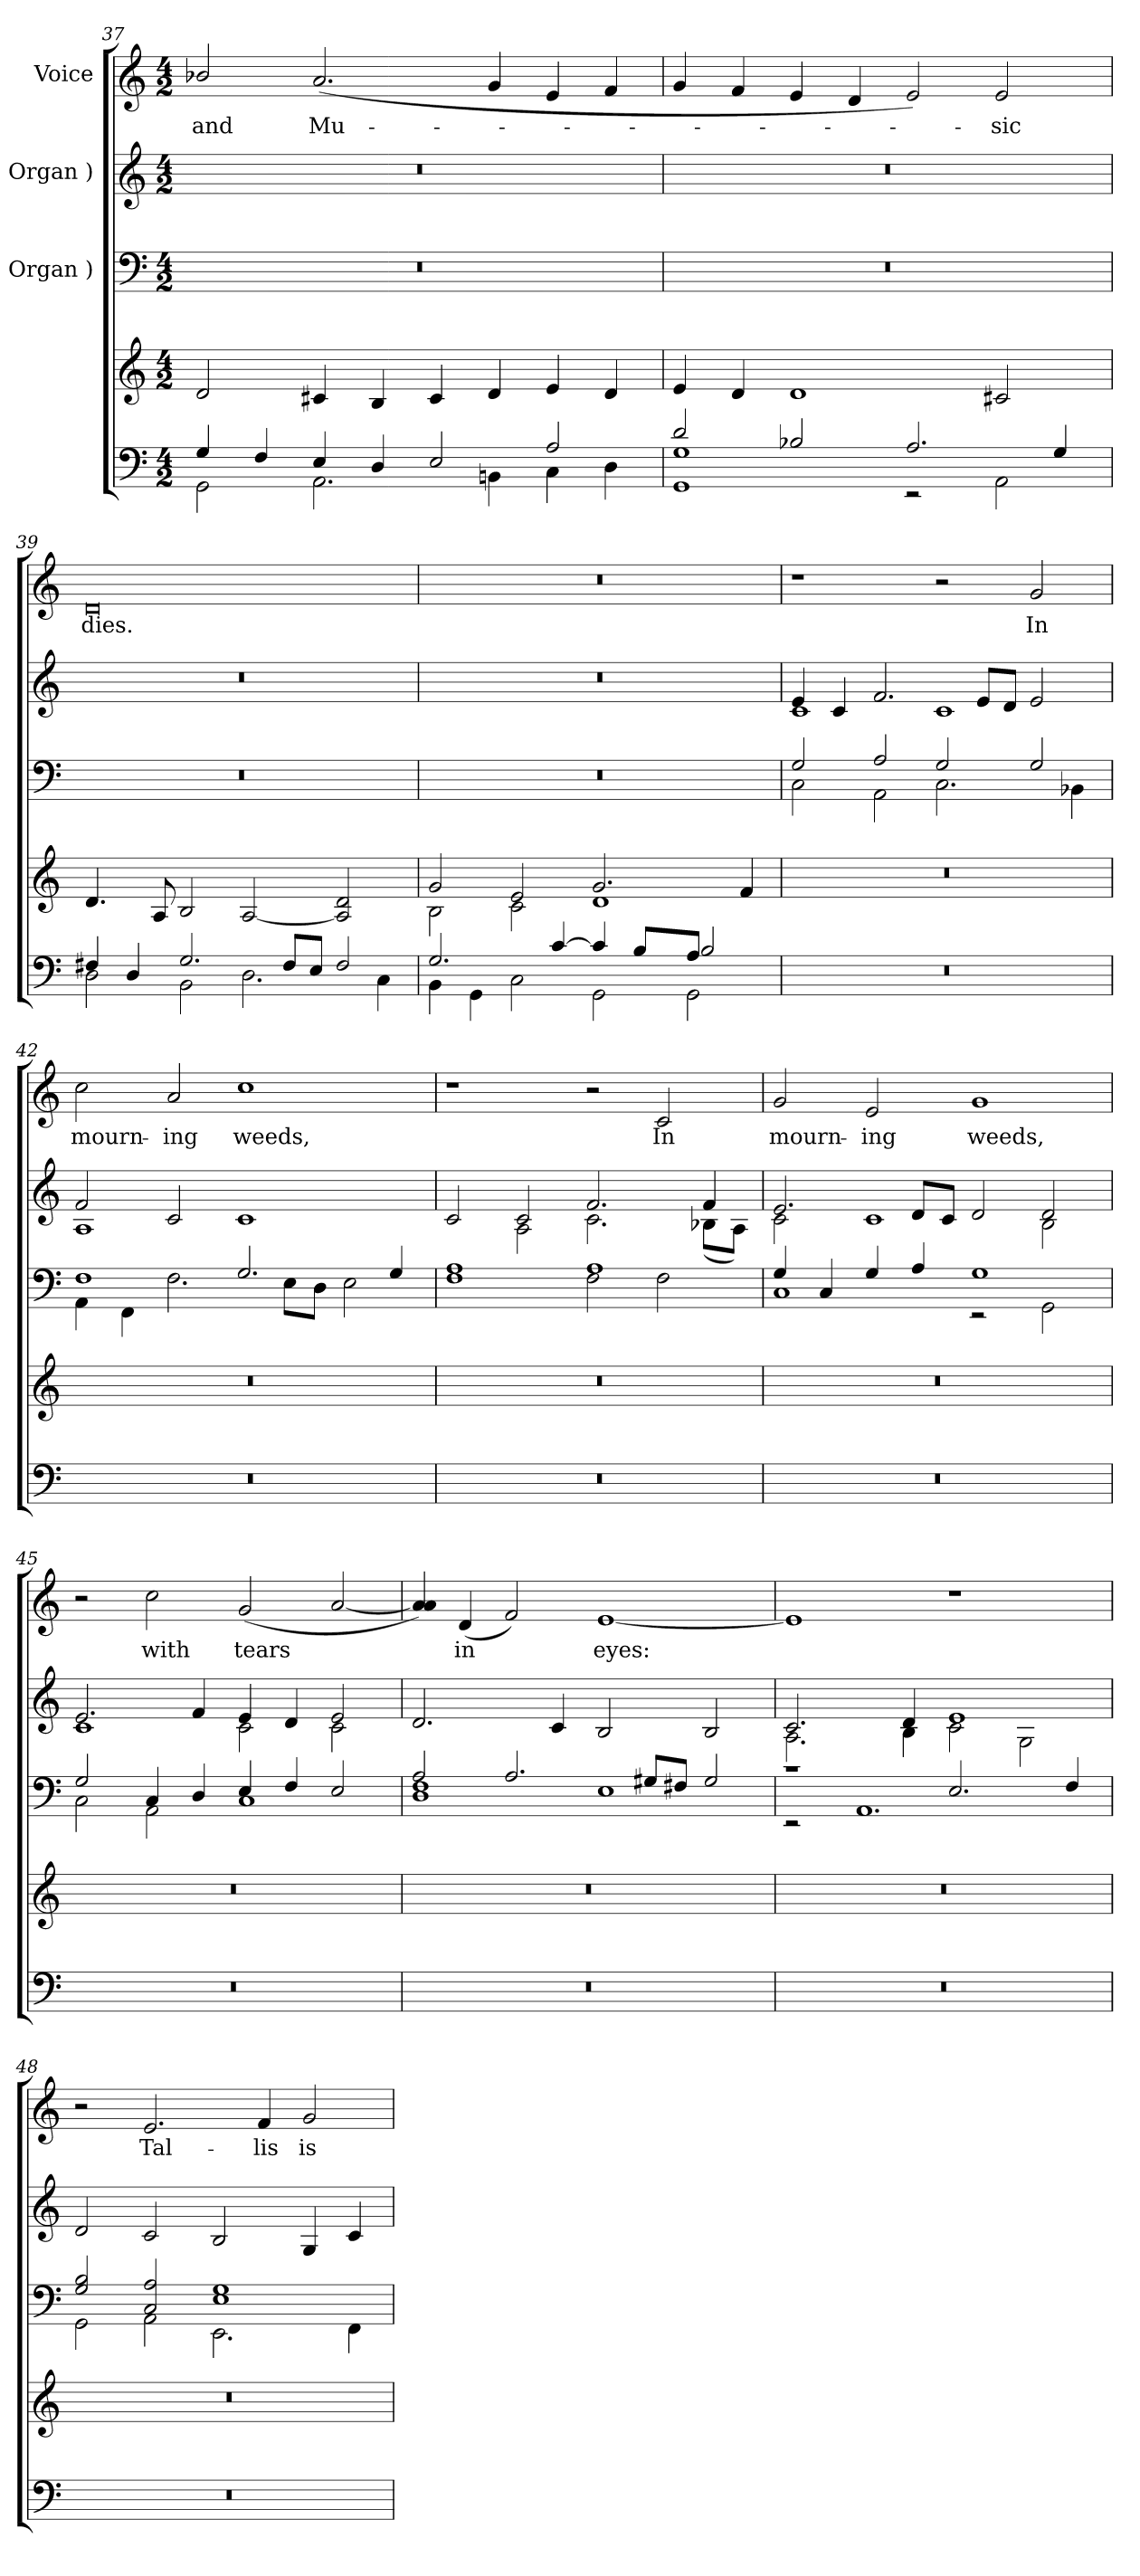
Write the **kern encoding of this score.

**kern	**kern	**kern	**kern	**kern	**text
*part4	*part4	*part3	*part2	*part1	*part1
*staff5	*staff4	*staff3	*staff2	*staff1	*staff1
*	*	*I"Organ )	*I"Organ )	*I"Voice	*
!!LO:LB:g=z
*clefF4	*clefG2	*clefF4	*clefG2	*clefG2	*
*k[]	*k[]	*k[]	*k[]	*k[]	*
*C:	*C:	*C:	*C:	*C:	*
*M4/2	*M4/2	*M4/2	*M4/2	*M4/2	*
=37	=37	=37	=37	=37	=37
*^	*	*	*	*	*
!	!	!	!	!	!	!LO:LY:b
4G/	2GG\	2d/	0r	0r	2b-X/	and
4F/	.	.	.	.	.	.
!	!	!	!	!	!	!LO:LY:b
4E/	2.AA\	4c#X/	.	.	(>2.a/	Mu-
4D/	.	4B/	.	.	.	.
2E/	.	4c#/	.	.	.	.
.	4BBn\	4d/	.	.	4g/	.
2A/	4C\	4e/	.	.	4e/	.
.	4D\	4d/	.	.	4f/	.
=38	=38	=38	=38	=38	=38	=38
2d/	1GG 1G	4e/	0r	0r	4g/	.
.	.	4d/	.	.	4f/	.
2B-X/	.	1d	.	.	4e/	.
.	.	.	.	.	4d/	.
2.A/	2rEE	.	.	.	2e/)	.
!	!	!	!	!	!	!LO:LY:b
.	2AA\	2c#X/	.	.	2e/	-sic
4G/	.	.	.	.	.	.
=39	=39	=39	=39	=39	=39	=39
!	!	!	!	!	!	!LO:LY:b
4F#X/	2D\	4.d/	0r	0r	0d	dies.
4D/	.	.	.	.	.	.
.	.	8A/	.	.	.	.
2.G/	2BB\	2B/	.	.	.	.
.	2.D\	[<2A/	.	.	.	.
8F#/L	.	.	.	.	.	.
8E/J	.	.	.	.	.	.
2F#/	.	2A/] 2d/	.	.	.	.
.	4C\	.	.	.	.	.
=40	=40	=40	=40	=40	=40	=40
*	*^	*^	*	*	*	*
2.G/	4BB\	1.ryy	2g/	2B\	0r	0r	0r	.
.	4GG\	.	.	.	.	.	.	.
.	2C\	.	2e/	2c\	.	.	.	.
[>4c/	.	.	.	.	.	.	.	.
4c/]	2GG\	.	2.g/	1d	.	.	.	.
8B/L	.	.	.	.	.	.	.	.
8ryy	.	.	.	.	.	.	.	.
8A/J	2GG\	2B/	.	.	.	.	.	.
4.ryy	.	.	.	.	.	.	.	.
.	.	.	4f/	.	.	.	.	.
*v	*v	*v	*	*	*	*	*	*
*	*v	*v	*	*	*	*
!!LO:LB:g=z
=41	=41	=41	=41	=41	=41
*	*	*^	*^	*	*
0r	0r	2G/	2C\	4e/	1c	1r	.
.	.	.	.	4c/	.	.	.
.	.	2A/	2AA\	2.f/	.	.	.
.	.	2G/	2.C\	.	1c	2r	.
.	.	.	.	8e/L	.	.	.
.	.	.	.	8d/J	.	.	.
!	!	!	!	!	!	!	!LO:LY:b
.	.	2G/	.	2e/	.	2g/	In
.	.	.	4BB-X\	.	.	.	.
=42	=42	=42	=42	=42	=42	=42	=42
!	!	!	!	!	!	!	!LO:LY:b
0r	0r	1F	4AA\	2f/	1A	2cc\	mourn-
.	.	.	4FF\	.	.	.	.
!	!	!	!	!	!	!	!LO:LY:b
.	.	.	2.F\	2c/	.	2a/	-ing
!	!	!	!	!	!	!	!LO:LY:b
.	.	2.G/	.	1c	1ryy	1cc	weeds,
.	.	.	8E\L	.	.	.	.
.	.	.	8D\J	.	.	.	.
.	.	.	2E\	.	.	.	.
.	.	4G/	.	.	.	.	.
=43	=43	=43	=43	=43	=43	=43	=43
0r	0r	1A	1F	2c/	2ryy	1r	.
.	.	.	.	2c/	2A\	.	.
.	.	1A	2F\	2.f/	2.c\	2r	.
!	!	!	!	!	!	!	!LO:LY:b
.	.	.	2F\	.	.	2c/	In
.	.	.	.	4f/	(>8B-X\L	.	.
.	.	.	.	.	8A\J)	.	.
=44	=44	=44	=44	=44	=44	=44	=44
!	!	!	!	!	!	!	!LO:LY:b
0r	0r	4G/	1C	2.e/	2c\	2g/	mourn-
.	.	4C/	.	.	.	.	.
!	!	!	!	!	!	!	!LO:LY:b
.	.	4G/	.	.	1c	2e/	-ing
.	.	4A/	.	8d/L	.	.	.
.	.	.	.	8c/J	.	.	.
!	!	!	!	!	!	!	!LO:LY:b
.	.	1G	2rEE	2d/	.	1g	weeds,
.	.	.	2GG\	2d/	2B\	.	.
!!LO:LB:g=z
=45	=45	=45	=45	=45	=45	=45	=45
0r	0r	2G/	2C\	2.e/	1c	2r	.
!	!	!	!	!	!	!	!LO:LY:b
.	.	4C/	2AA\	.	.	2cc\	with
.	.	4D/	.	4f/	.	.	.
!	!	!	!	!	!	!	!LO:LY:b
.	.	4E/	1C	4e/	2c\	(<2g/	tears
.	.	4F/	.	4d/	.	.	.
.	.	2E/	.	2e/	2c\	[<2a/	.
*	*	*	*	*v	*v	*	*
=46	=46	=46	=46	=46	=46	=46
0r	0r	2A/	1D 1F	2.d/	4a/] 4a/)	.
!	!	!	!	!	!	!LO:LY:b
.	.	.	.	.	(<4d/	in
.	.	2.A/	.	.	2f/)	.
.	.	.	.	4c/	.	.
!	!	!	!	!	!	!LO:LY:b
.	.	.	1E	2B/	[<1e	eyes:
.	.	8G#X/L	.	.	.	.
.	.	8F#X/J	.	.	.	.
.	.	2G#/	.	2B/	.	.
=47	=47	=47	=47	=47	=47	=47
*	*	*	*	*^	*	*
0r	0r	1rc	2rEE	2.c/	2.A\	1e]	.
.	.	.	1.AA	.	.	.	.
.	.	.	.	4d/	4B\	.	.
.	.	2.E/	.	1e	2c\	1r	.
.	.	.	.	.	2G\	.	.
.	.	4F/	.	.	.	.	.
*	*	*	*	*v	*v	*	*
=48	=48	=48	=48	=48	=48	=48
0r	0r	2G/ 2B/	2GG\	2d/	2r	.
!	!	!	!	!	!	!LO:LY:b
.	.	2C/ 2A/	2AA\	2c/	2.e/	Tal-
.	.	1E 1G	2.EE\	2B/	.	.
!	!	!	!	!	!	!LO:LY:b
.	.	.	.	.	4f/	-lis
!	!	!	!	!	!	!LO:LY:b
.	.	.	.	4G/	2g/	is
.	.	.	4FF\	4c/	.	.
*	*	*v	*v	*	*	*
=	=	=	=	=	=
*-	*-	*-	*-	*-	*-
